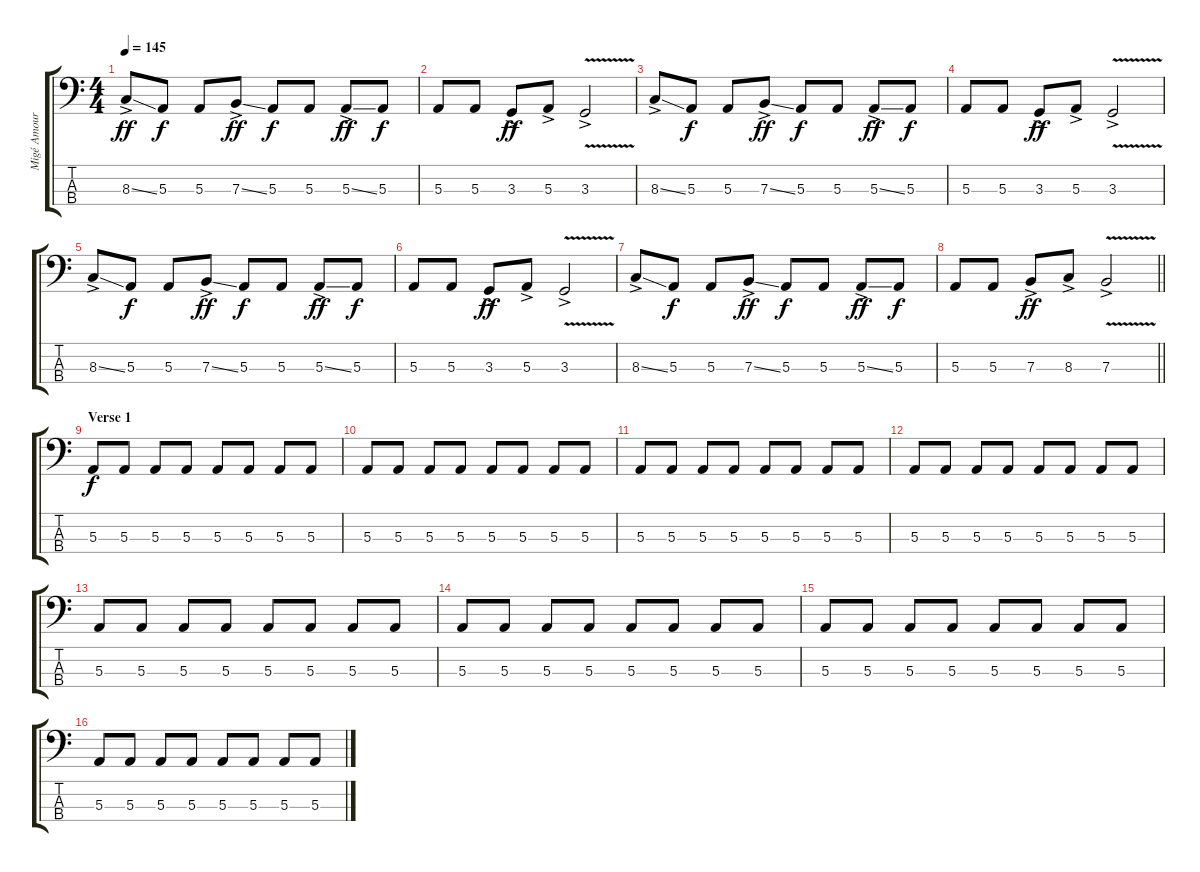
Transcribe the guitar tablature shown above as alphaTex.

\track ("Migé Amour (Bass)" "Migé Amour") {instrument electricbassfinger}
\staff {score tabs}
\tuning (D2 A1 E1 B0) {hide}
\ts (4 4)
\tempo 145
\clef f4
\ks c
8.3{ss ac}.8{dy ff} 5.3.8{dy f} 5.3.8 7.3{ss ac}.8{dy ff} 5.3.8{dy f} 5.3.8 5.3{ss ac}.8{dy ff} 5.3.8{dy f} |
5.3.8 5.3.8 3.3{ac}.8{dy ff} 5.3{ac}.8 3.3{v ac}.2 |
8.3{ss ac}.8 5.3.8{dy f} 5.3.8 7.3{ss ac}.8{dy ff} 5.3.8{dy f} 5.3.8 5.3{ss ac}.8{dy ff} 5.3.8{dy f} |
5.3.8 5.3.8 3.3{ac}.8{dy ff} 5.3{ac}.8 3.3{v ac}.2 |
8.3{ss ac}.8 5.3.8{dy f} 5.3.8 7.3{ss ac}.8{dy ff} 5.3.8{dy f} 5.3.8 5.3{ss ac}.8{dy ff} 5.3.8{dy f} |
5.3.8 5.3.8 3.3{ac}.8{dy ff} 5.3{ac}.8 3.3{v ac}.2 |
8.3{ss ac}.8 5.3.8{dy f} 5.3.8 7.3{ss ac}.8{dy ff} 5.3.8{dy f} 5.3.8 5.3{ss ac}.8{dy ff} 5.3.8{dy f} |
\barLineRight lightlight
5.3.8 5.3.8 7.3{ac}.8{dy ff} 8.3{ac}.8 7.3{v ac}.2 |
\section ("" "Verse 1")
5.3.8{dy f} 5.3.8 5.3.8 5.3.8 5.3.8 5.3.8 5.3.8 5.3.8 |
5.3.8 5.3.8 5.3.8 5.3.8 5.3.8 5.3.8 5.3.8 5.3.8 |
5.3.8 5.3.8 5.3.8 5.3.8 5.3.8 5.3.8 5.3.8 5.3.8 |
5.3.8 5.3.8 5.3.8 5.3.8 5.3.8 5.3.8 5.3.8 5.3.8 |
5.3.8 5.3.8 5.3.8 5.3.8 5.3.8 5.3.8 5.3.8 5.3.8 |
5.3.8 5.3.8 5.3.8 5.3.8 5.3.8 5.3.8 5.3.8 5.3.8 |
5.3.8 5.3.8 5.3.8 5.3.8 5.3.8 5.3.8 5.3.8 5.3.8 |
5.3.8 5.3.8 5.3.8 5.3.8 5.3.8 5.3.8 5.3.8 5.3.8
